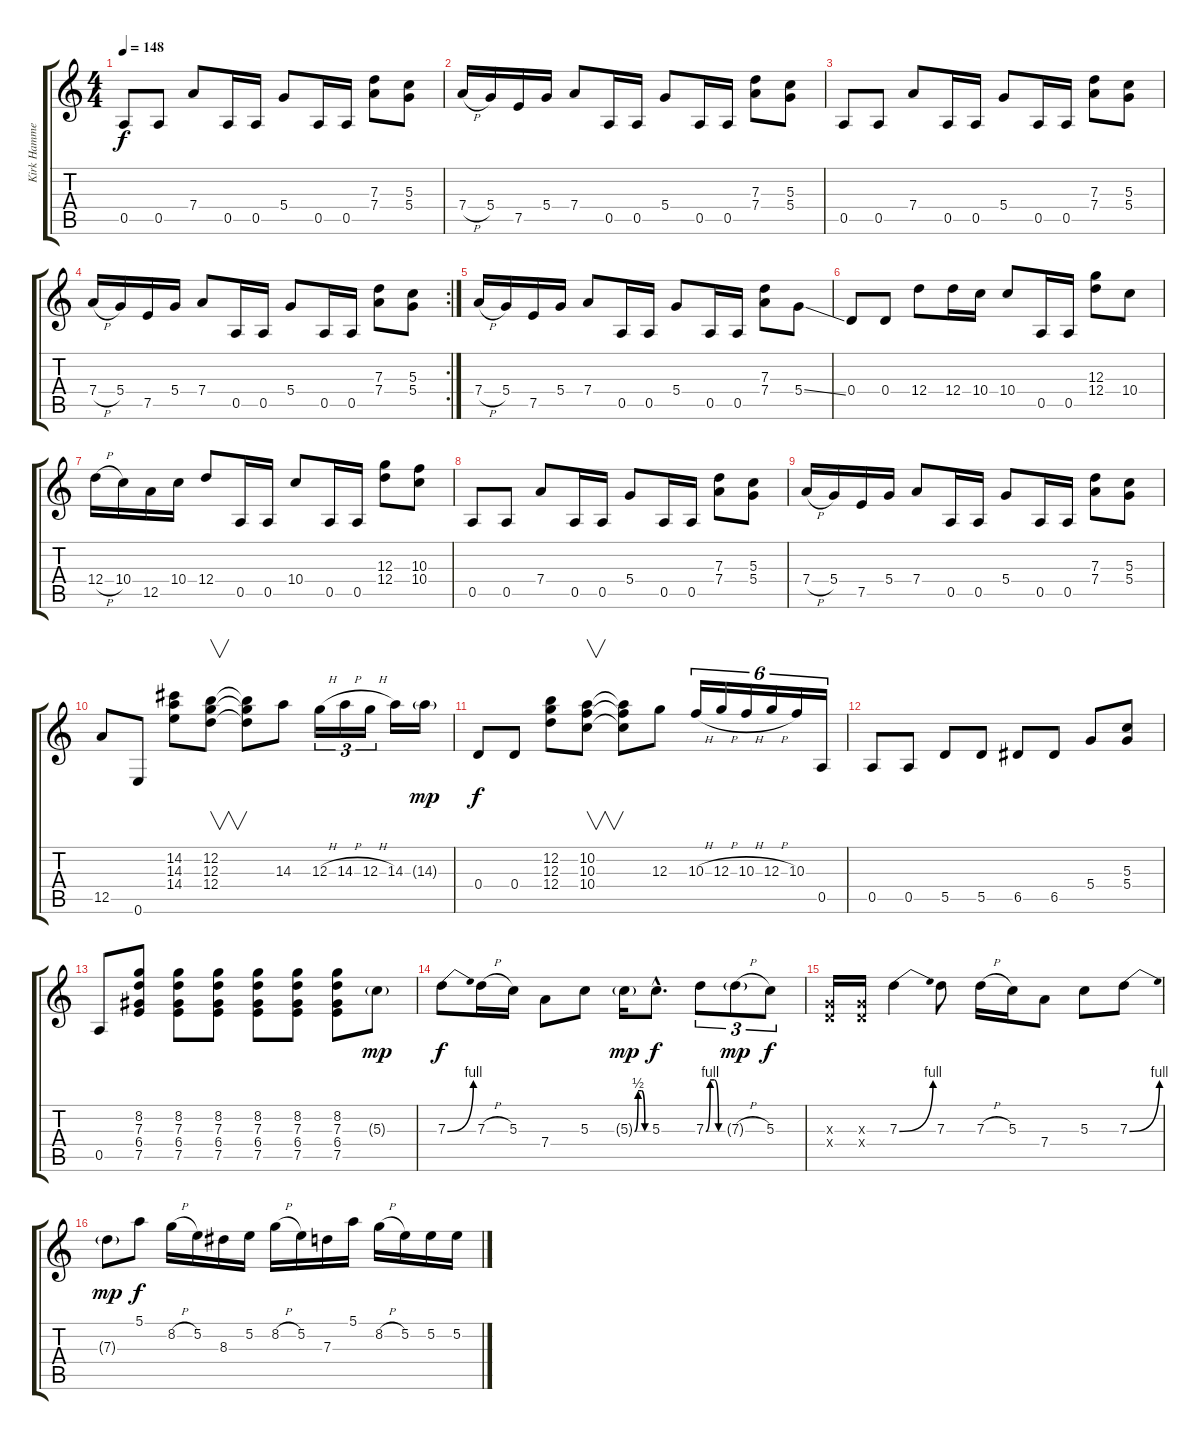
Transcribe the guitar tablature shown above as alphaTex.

\track ("Kirk Hammett" "Kirk Hamme") {instrument overdrivenguitar}
\staff {score tabs}
\tuning (E4 B3 G3 D3 A2 E2) {hide}
\ts (4 4)
\tempo 148
\clef g2
\ks c
0.5.8{dy f instrument overdrivenguitar} 0.5.8 7.4.8 0.5.16 0.5.16 5.4.8 0.5.16 0.5.16 (7.3 7.4).8 (5.3 5.4).8 |
7.4{h}.16 5.4.16 7.5.16 5.4.16 7.4.8 0.5.16 0.5.16 5.4.8 0.5.16 0.5.16 (7.3 7.4).8 (5.3 5.4).8 |
0.5.8 0.5.8 7.4.8 0.5.16 0.5.16 5.4.8 0.5.16 0.5.16 (7.3 7.4).8 (5.3 5.4).8 |
\rc 2
7.4{h}.16 5.4.16 7.5.16 5.4.16 7.4.8 0.5.16 0.5.16 5.4.8 0.5.16 0.5.16 (7.3 7.4).8 (5.3 5.4).8 |
7.4{h}.16 5.4.16 7.5.16 5.4.16 7.4.8 0.5.16 0.5.16 5.4.8 0.5.16 0.5.16 (7.3 7.4).8 5.4{ss}.8 |
0.4.8 0.4.8 12.4.8 12.4.16 10.4.16 10.4.8 0.5.16 0.5.16 (12.3 12.4).8 10.4.8 |
12.4{h}.16 10.4.16 12.5.16 10.4.16 12.4.8 0.5.16 0.5.16 10.4.8 0.5.16 0.5.16 (12.3 12.4).8 (10.3 10.4).8 |
0.5.8 0.5.8 7.4.8 0.5.16 0.5.16 5.4.8 0.5.16 0.5.16 (7.3 7.4).8 (5.3 5.4).8 |
7.4{h}.16 5.4.16 7.5.16 5.4.16 7.4.8 0.5.16 0.5.16 5.4.8 0.5.16 0.5.16 (7.3 7.4).8 (5.3 5.4).8 |
12.5.8 0.6.8 (14.2 14.3 14.4).8 (12.2 12.3 12.4).8{v} (12.2{t} 12.3{t} 12.4{t}).8 14.3.8 12.3{h}.16{tu (3 2)} 14.3{h}.16{tu (3 2)} 12.3{h}.16{tu (3 2)} 14.3.16 14.3{g}.16{dy mp} |
0.4.8{dy f} 0.4.8 (12.2 12.3 12.4).8 (10.2 10.3 10.4).8{v} (10.2{t} 10.3{t} 10.4{t}).8 12.3.8 10.3{h}.16{tu (6 4)} 12.3{h}.16{tu (6 4)} 10.3{h}.16{tu (6 4)} 12.3{h}.16{tu (6 4)} 10.3.16{tu (6 4)} 0.5.16{tu (6 4)} |
0.5.8 0.5.8 5.5.8 5.5.8 6.5.8 6.5.8 5.4.8 (5.3 5.4).8 |
0.5.8 (8.2 7.3 6.4 7.5).8 (8.2 7.3 6.4 7.5).8 (8.2 7.3 6.4 7.5).8 (8.2 7.3 6.4 7.5).8 (8.2 7.3 6.4 7.5).8 (8.2 7.3 6.4 7.5).8 5.3{g}.8{dy mp} |
7.3{be (bend 0 0 60 4)}.8{dy f} 7.3{h}.16 5.3.16 7.4.8 5.3.8 5.3{be (custom 0 0 15 2 30 2 45 0 60 0) g}.16{dy mp} 5.3{hac}.8{d dy f} 7.3{be (custom 0 0 15 4 30 4 45 0 60 0)}.8{tu (3 2)} 7.3{h g}.8{tu (3 2) dy mp} 5.3.8{tu (3 2) dy f} |
(0.3{x} 0.4{x}).16 (0.3{x} 0.4{x}).16 7.3{be (bend 0 0 60 4)}.4 7.3.8 7.3{h}.16 5.3.16 7.4.8 5.3.8 7.3{be (bend 0 0 60 4)}.8 |
7.3{g}.8{dy mp} 5.1.8{dy f} 8.2{h}.16 5.2.16 8.3.16 5.2.16 8.2{h}.16 5.2.16 7.3.16 5.1.16 8.2{h}.16 5.2.16 5.2.16 5.2.16
